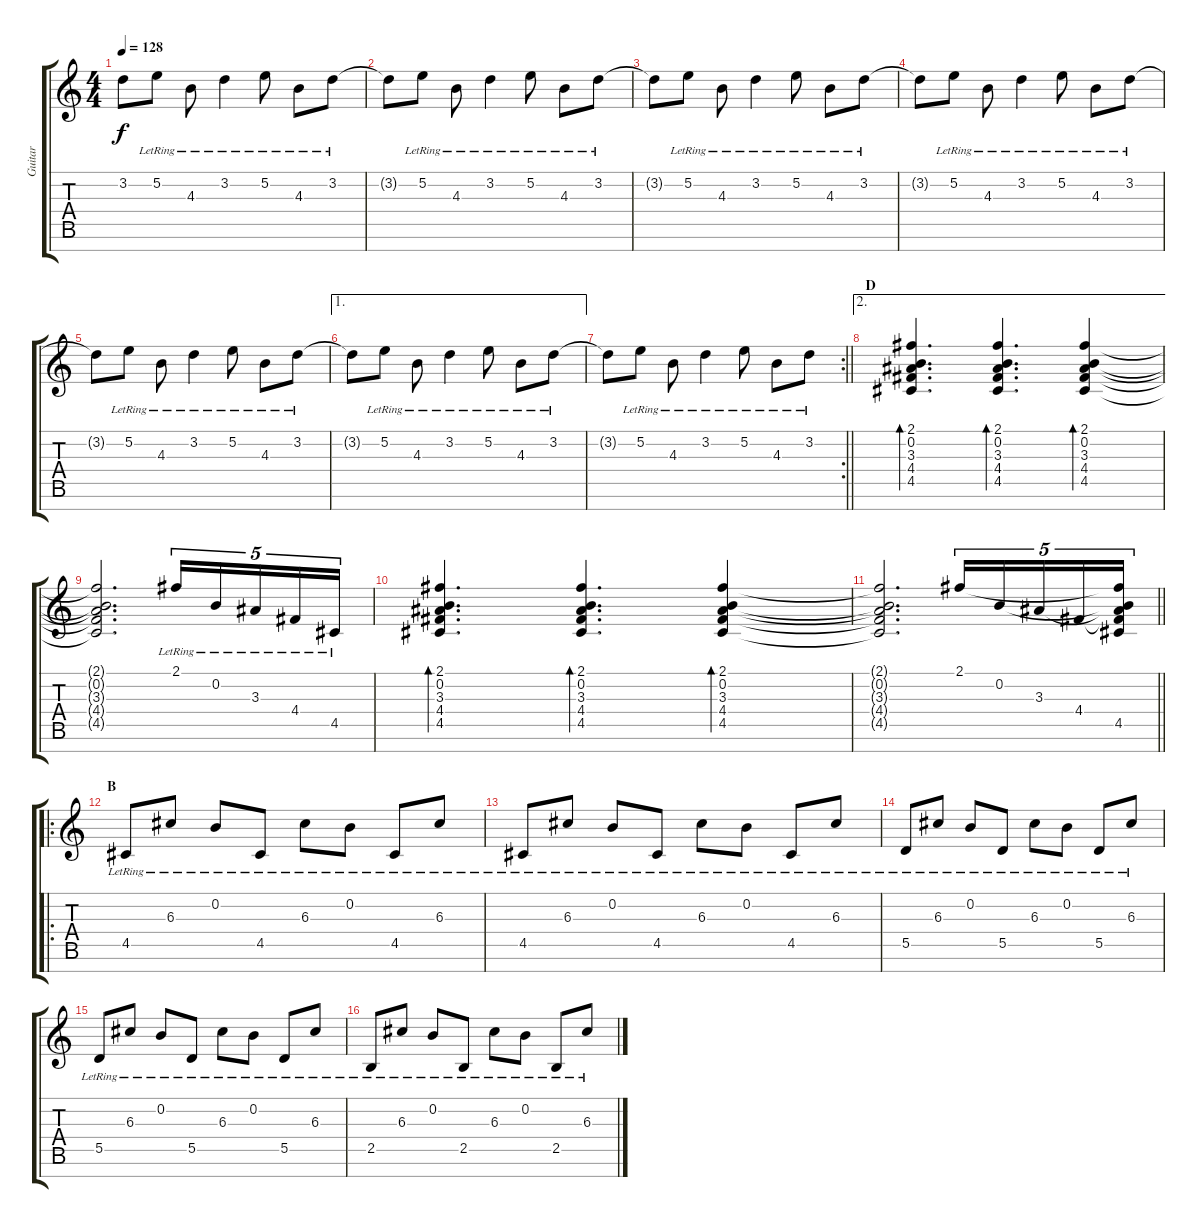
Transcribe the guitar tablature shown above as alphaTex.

\track ("Guitar" "Guitar") {instrument distortionguitar}
\staff {score tabs}
\tuning (E4 B3 G3 D3 A2 E2 B1) {hide}
\ts (4 4)
\tempo 128
\clef g2
\ks c
3.2{t}.8{dy f} 5.2{lr}.8 4.3{lr}.8 3.2{lr}.4 5.2{lr}.8 4.3{lr}.8 3.2{lr}.8 |
3.2{t}.8 5.2{lr}.8 4.3{lr}.8 3.2{lr}.4 5.2{lr}.8 4.3{lr}.8 3.2{lr}.8 |
3.2{t}.8 5.2{lr}.8 4.3{lr}.8 3.2{lr}.4 5.2{lr}.8 4.3{lr}.8 3.2{lr}.8 |
3.2{t}.8 5.2{lr}.8 4.3{lr}.8 3.2{lr}.4 5.2{lr}.8 4.3{lr}.8 3.2{lr}.8 |
3.2{t}.8 5.2{lr}.8 4.3{lr}.8 3.2{lr}.4 5.2{lr}.8 4.3{lr}.8 3.2{lr}.8 |
\ae 1
3.2{t}.8 5.2{lr}.8 4.3{lr}.8 3.2{lr}.4 5.2{lr}.8 4.3{lr}.8 3.2{lr}.8 |
\rc 2
\barLineRight lightlight
3.2{t}.8 5.2{lr}.8 4.3{lr}.8 3.2{lr}.4 5.2{lr}.8 4.3{lr}.8 3.2{lr}.8 |
\ae 2
\section ("" "D")
(2.1 0.2 3.3 4.4 4.5).4{d bd 60} (2.1 0.2 3.3 4.4 4.5).4{d bd 60} (2.1 0.2 3.3 4.4 4.5).4{bd 60} |
(2.1{t} 0.2{t} 3.3{t} 4.4{t} 4.5{t}).2{d} 2.1{lr}.16{tu (5 4)} 0.2{lr}.16{tu (5 4)} 3.3{lr}.16{tu (5 4)} 4.4{lr}.16{tu (5 4)} 4.5{lr}.16{tu (5 4)} |
(2.1 0.2 3.3 4.4 4.5).4{d bd 60} (2.1 0.2 3.3 4.4 4.5).4{d bd 60} (2.1 0.2 3.3 4.4 4.5).4{bd 60} |
\barLineRight lightlight
(2.1{t} 0.2{t} 3.3{t} 4.4{t} 4.5{t}).2{d} 2.1.16{tu (5 4)} 0.2.16{tu (5 4)} 3.3.16{tu (5 4)} 4.4.16{tu (5 4)} (2.1{t} 0.2{t} 3.3{t} 4.4{t} 4.5).16{tu (5 4)} |
\ro
\section ("" "B")
4.5{lr}.8 6.3{lr}.8 0.2{lr}.8 4.5{lr}.8 6.3{lr}.8 0.2{lr}.8 4.5{lr}.8 6.3{lr}.8 |
4.5{lr}.8 6.3{lr}.8 0.2{lr}.8 4.5{lr}.8 6.3{lr}.8 0.2{lr}.8 4.5{lr}.8 6.3{lr}.8 |
5.5{lr}.8 6.3{lr}.8 0.2{lr}.8 5.5{lr}.8 6.3{lr}.8 0.2{lr}.8 5.5{lr}.8 6.3{lr}.8 |
5.5{lr}.8 6.3{lr}.8 0.2{lr}.8 5.5{lr}.8 6.3{lr}.8 0.2{lr}.8 5.5{lr}.8 6.3{lr}.8 |
2.5{lr}.8 6.3{lr}.8 0.2{lr}.8 2.5{lr}.8 6.3{lr}.8 0.2{lr}.8 2.5{lr}.8 6.3{lr}.8
